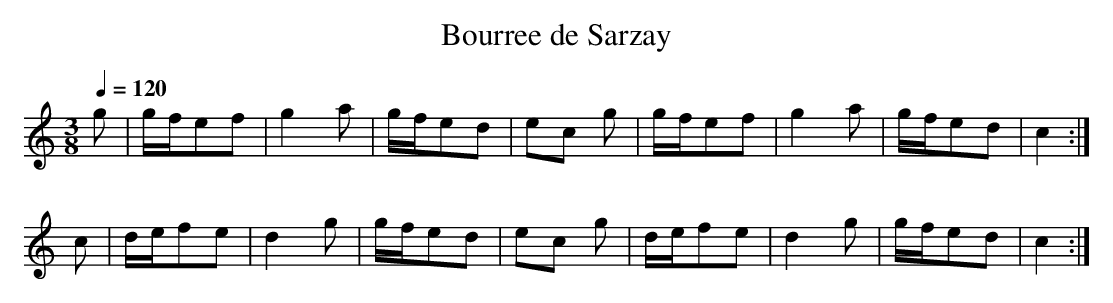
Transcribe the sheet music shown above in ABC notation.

X:1
T:Bourree de Sarzay
M:3/8
L:1/8
Q:1/4=120
K:C
g|g/f/ef|g2a|g/f/ed|ec\
g|g/f/ef|g2a|g/f/ed|c2:|
c|d/e/fe|d2g|g/f/ed|ec\
g|d/e/fe|d2g|g/f/ed|c2:|
